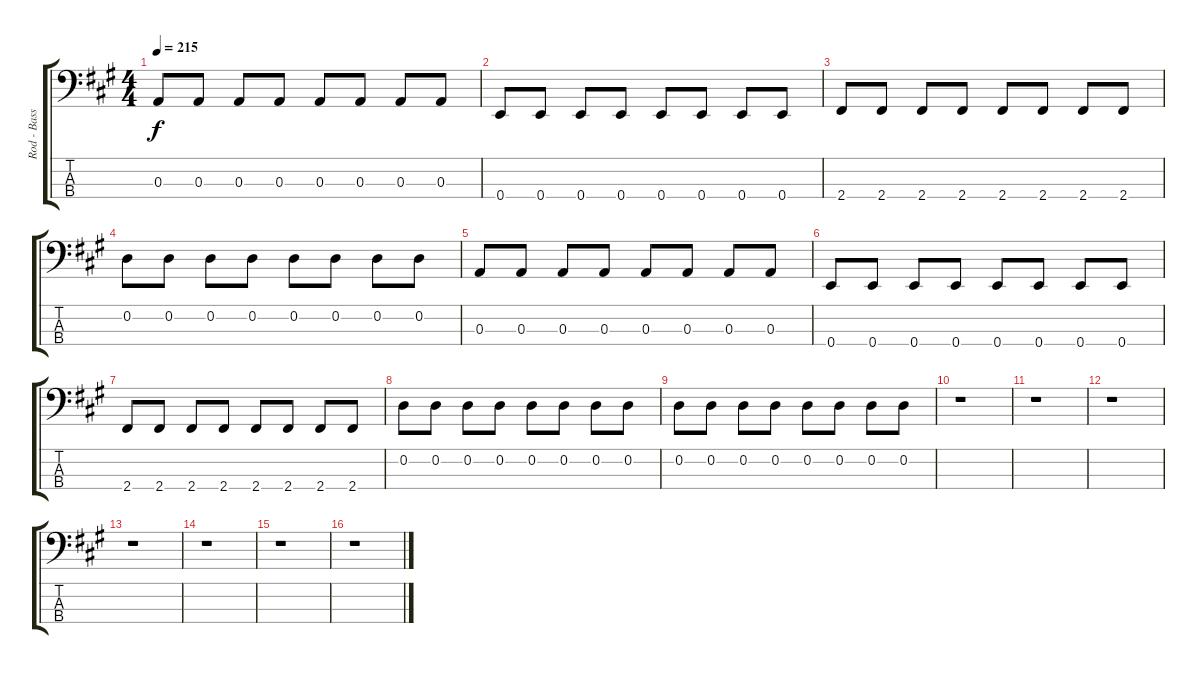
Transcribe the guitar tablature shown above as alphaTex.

\track ("Rod - Bass" "Rod - Bass") {instrument electricbasspick}
\staff {score tabs}
\tuning (G2 D2 A1 E1) {hide}
\ts (4 4)
\tempo 215
\clef f4
\ks a
0.3.8{dy f} 0.3.8 0.3.8 0.3.8 0.3.8 0.3.8 0.3.8 0.3.8 |
0.4.8 0.4.8 0.4.8 0.4.8 0.4.8 0.4.8 0.4.8 0.4.8 |
2.4.8 2.4.8 2.4.8 2.4.8 2.4.8 2.4.8 2.4.8 2.4.8 |
0.2.8 0.2.8 0.2.8 0.2.8 0.2.8 0.2.8 0.2.8 0.2.8 |
0.3.8 0.3.8 0.3.8 0.3.8 0.3.8 0.3.8 0.3.8 0.3.8 |
0.4.8 0.4.8 0.4.8 0.4.8 0.4.8 0.4.8 0.4.8 0.4.8 |
2.4.8 2.4.8 2.4.8 2.4.8 2.4.8 2.4.8 2.4.8 2.4.8 |
0.2.8 0.2.8 0.2.8 0.2.8 0.2.8 0.2.8 0.2.8 0.2.8 |
0.2.8 0.2.8 0.2.8 0.2.8 0.2.8 0.2.8 0.2.8 0.2.8 |
r.1 |
r.1 |
r.1 |
r.1 |
r.1 |
r.1 |
r.1
